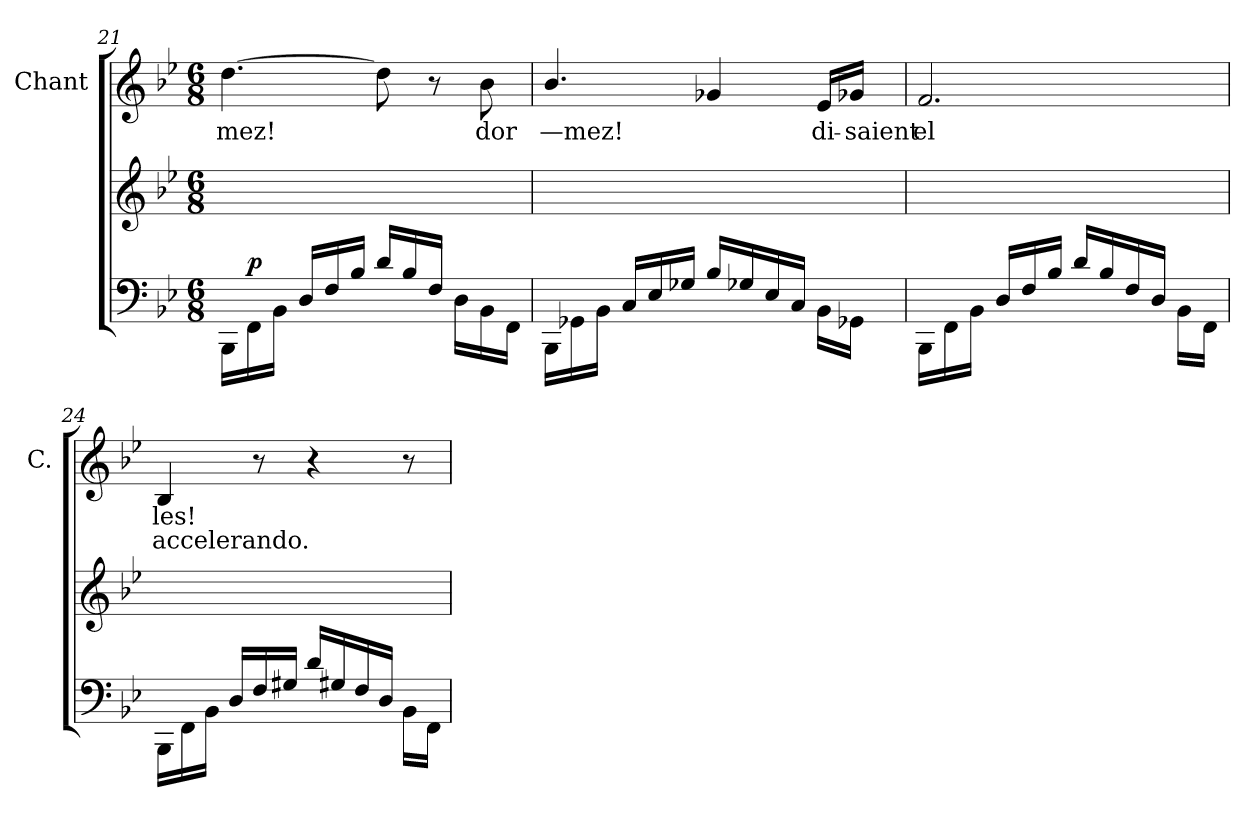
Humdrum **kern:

**kern	**dynam	**kern	**kern	**text	**text
*part3	*part3	*part2	*part1	*part1	*part1
*staff3	*staff3	*staff2	*staff1	*staff1	*staff1
*	*	*	*I"Chant	*	*
*	*	*	*I'C.	*	*
*clefF4	*	*clefG2	*clefG2	*	*
*k[b-e-]	*	*k[b-e-]	*k[b-e-]	*	*
*M6/8	*	*M6/8	*M6/8	*	*
=21	=21	=21	=21	=21	=21
16BBB-i\LL	.	2.ryy	[4.ddi\	mez!	.
!	!LO:DY:a	!	!	!	!
16FFi\	p	.	.	.	.
16BB-i\JJ	.	.	.	.	.
16Di/LL	.	.	.	.	.
16Fi/	.	.	.	.	.
16B-i/JJ	.	.	.	.	.
16di/LL	.	.	8ddi\]	.	.
16B-i/	.	.	.	.	.
16Fi/JJ	.	.	8r	.	.
16Di\LL	.	.	.	.	.
16BB-i\	.	.	8b-i\	dor	.
16FFi\JJ	.	.	.	.	.
!!LO:LB:g=z
=22	=22	=22	=22	=22	=22
16BBB-i\LL	.	2.ryy	4.b-i/	—mez!	.
16GG-Xi\	.	.	.	.	.
16BB-i\JJ	.	.	.	.	.
16Ci/LL	.	.	.	.	.
16E-i/	.	.	.	.	.
16G-Xi/JJ	.	.	.	.	.
16B-i/LL	.	.	4g-Xi/	.	.
16G-Xi/	.	.	.	.	.
16E-i/	.	.	.	.	.
16Ci/JJ	.	.	.	.	.
16BB-i\LL	.	.	16e-i/LL	di-	.
16GG-Xi\JJ	.	.	16g-Xi/JJ	saient	.
=23	=23	=23	=23	=23	=23
16BBB-i\LL	.	2.ryy	2.fi/	el	.
16FFi\	.	.	.	.	.
16BB-i\JJ	.	.	.	.	.
16Di/LL	.	.	.	.	.
16Fi/	.	.	.	.	.
16B-i/JJ	.	.	.	.	.
16di/LL	.	.	.	.	.
16B-i/	.	.	.	.	.
16Fi/	.	.	.	.	.
16Di/JJ	.	.	.	.	.
16BB-i\LL	.	.	.	.	.
16FFi\JJ	.	.	.	.	.
=24	=24	=24	=24	=24	=24
16BBB-i\LL	.	2.ryy	4B-i/	les!	accelerando.
16FFi\	.	.	.	.	.
16BB-i\JJ	.	.	.	.	.
16Di/LL	.	.	.	.	.
16Fi/	.	.	8r	.	.
16G#Xi/JJ	.	.	.	.	.
16di/LL	.	.	4r	.	.
16G#Xi/	.	.	.	.	.
16Fi/	.	.	.	.	.
16Di/JJ	.	.	.	.	.
16BB-i\LL	.	.	8r	.	.
16FFi\JJ	.	.	.	.	.
=	=	=	=	=	=
*-	*-	*-	*-	*-	*-
